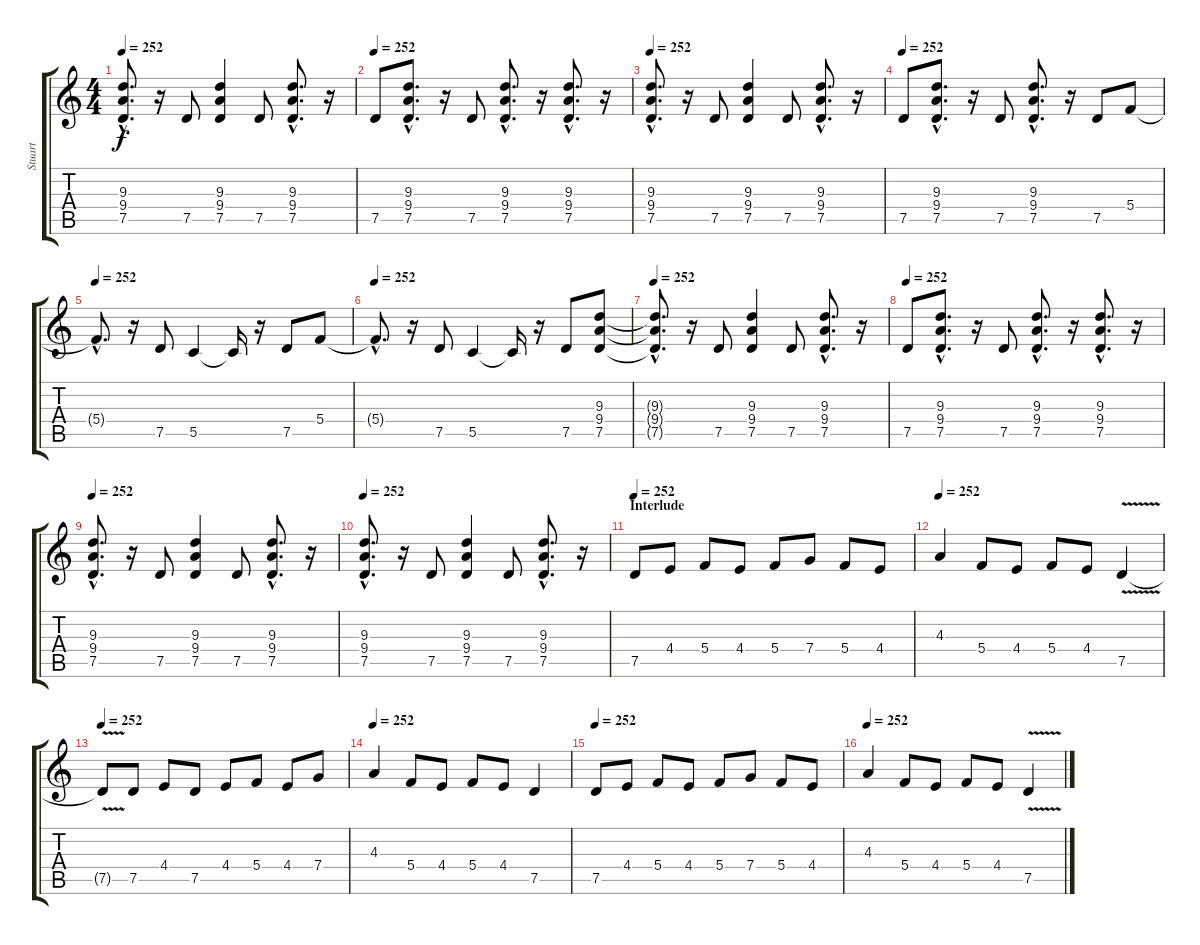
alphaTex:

\track ("Stuart" "Stuart") {instrument distortionguitar}
\staff {score tabs}
\tuning (D4 A3 F3 C3 G2 D2) {hide}
\ts (4 4)
\tempo 252
\clef g2
\ks c
(9.3{hac t} 9.4{hac t} 7.5{hac t}).8{d dy f} r.16 7.5.8 (9.3 9.4 7.5).4 7.5.8 (9.3{hac} 9.4{hac} 7.5{hac}).8{d} r.16 |
\tempo 252
7.5.8 (9.3{hac} 9.4{hac} 7.5{hac}).8{d} r.16 7.5.8 (9.3{hac} 9.4{hac} 7.5{hac}).8{d} r.16 (9.3{hac} 9.4{hac} 7.5{hac}).8{d} r.16 |
\tempo 252
(9.3{hac} 9.4{hac} 7.5{hac}).8{d} r.16 7.5.8 (9.3 9.4 7.5).4 7.5.8 (9.3{hac} 9.4{hac} 7.5{hac}).8{d} r.16 |
\tempo 252
7.5.8 (9.3{hac} 9.4{hac} 7.5{hac}).8{d} r.16 7.5.8 (9.3{hac} 9.4{hac} 7.5{hac}).8{d} r.16 7.5.8 5.4.8 |
\tempo 252
5.4{hac t}.8{d} r.16 7.5.8 5.5.4 5.5{t}.16 r.16 7.5.8 5.4.8 |
\tempo 252
5.4{hac t}.8{d} r.16 7.5.8 5.5.4 5.5{t}.16 r.16 7.5.8 (9.3 9.4 7.5).8 |
\tempo 252
(9.3{hac t} 9.4{hac t} 7.5{hac t}).8{d} r.16 7.5.8 (9.3 9.4 7.5).4 7.5.8 (9.3{hac} 9.4{hac} 7.5{hac}).8{d} r.16 |
\tempo 252
7.5.8 (9.3{hac} 9.4{hac} 7.5{hac}).8{d} r.16 7.5.8 (9.3{hac} 9.4{hac} 7.5{hac}).8{d} r.16 (9.3{hac} 9.4{hac} 7.5{hac}).8{d} r.16 |
\tempo 252
(9.3{hac} 9.4{hac} 7.5{hac}).8{d} r.16 7.5.8 (9.3 9.4 7.5).4 7.5.8 (9.3{hac} 9.4{hac} 7.5{hac}).8{d} r.16 |
\tempo 252
(9.3{hac} 9.4{hac} 7.5{hac}).8{d} r.16 7.5.8 (9.3 9.4 7.5).4 7.5.8 (9.3{hac} 9.4{hac} 7.5{hac}).8{d} r.16 |
\section ("" "Interlude")
\tempo 252
7.5.8 4.4.8 5.4.8 4.4.8 5.4.8 7.4.8 5.4.8 4.4.8 |
\tempo 252
4.3.4 5.4.8 4.4.8 5.4.8 4.4.8 7.5{v}.4 |
\tempo 252
7.5{t}.8 7.5.8 4.4.8 7.5.8 4.4.8 5.4.8 4.4.8 7.4.8 |
\tempo 252
4.3.4 5.4.8 4.4.8 5.4.8 4.4.8 7.5.4 |
\tempo 252
7.5.8 4.4.8 5.4.8 4.4.8 5.4.8 7.4.8 5.4.8 4.4.8 |
\tempo 252
4.3.4 5.4.8 4.4.8 5.4.8 4.4.8 7.5{v}.4
